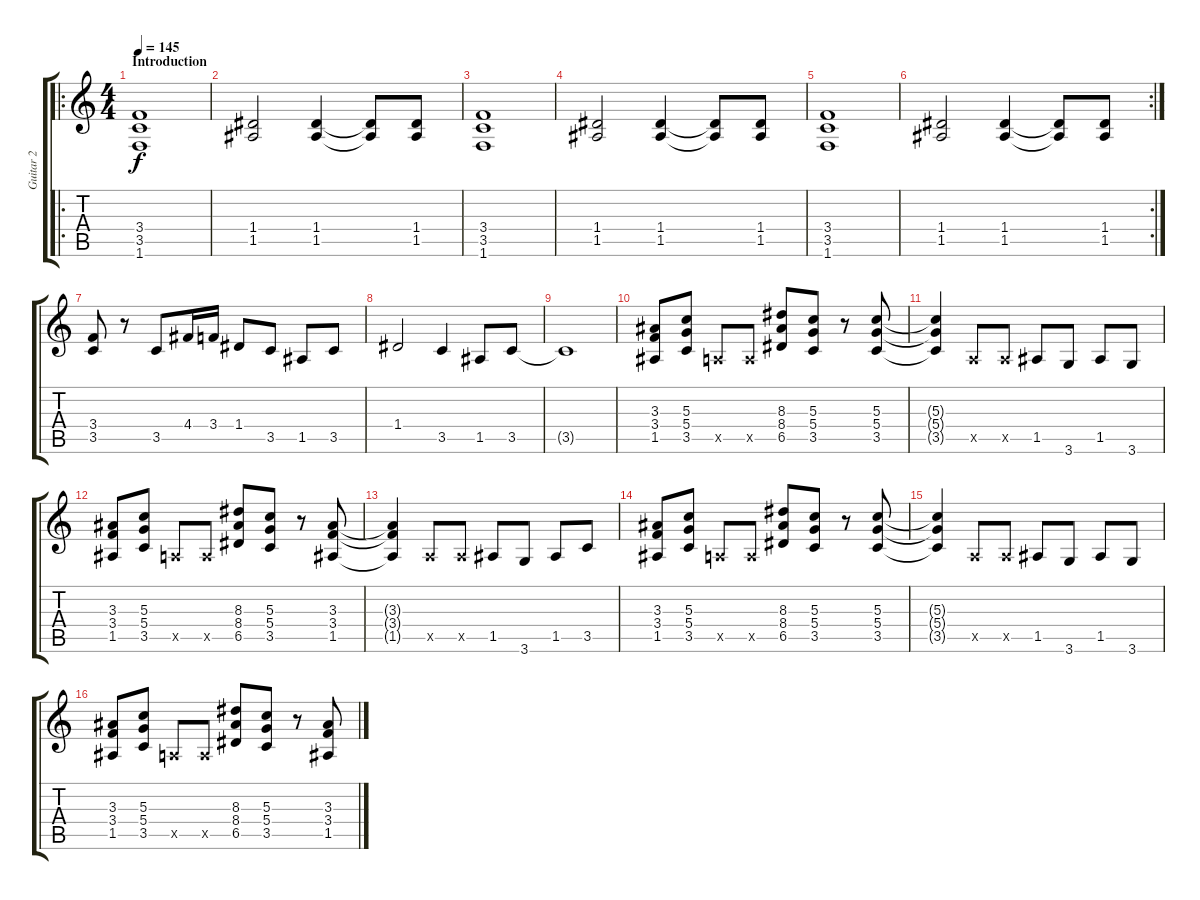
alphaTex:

\track ("Guitar 2" "Guitar 2") {instrument distortionguitar}
\staff {score tabs}
\tuning (E4 B3 G3 D3 A2 E2) {hide}
\ro
\ts (4 4)
\section ("" "Introduction")
\tempo 145
\clef g2
\ks c
(3.4 3.5 1.6).1{dy f volume 16} |
(1.4 1.5).2 (1.4 1.5).4 (1.4{t} 1.5{t}).8 (1.4 1.5).8 |
(3.4 3.5 1.6).1 |
(1.4 1.5).2 (1.4 1.5).4 (1.4{t} 1.5{t}).8 (1.4 1.5).8 |
(3.4 3.5 1.6).1 |
\rc 2
(1.4 1.5).2 (1.4 1.5).4 (1.4{t} 1.5{t}).8 (1.4 1.5).8 |
(3.4 3.5).8 r.8 3.5.8 4.4.16 3.4.16 1.4.8 3.5.8 1.5.8 3.5.8 |
1.4.2 3.5.4 1.5.8 3.5.8 |
3.5{t}.1 |
(3.3 3.4 1.5).8 (5.3 5.4 3.5).8 0.5{x}.8 0.5{x}.8 (8.3 8.4 6.5).8 (5.3 5.4 3.5).8 r.8 (5.3 5.4 3.5).8 |
(5.3{t} 5.4{t} 3.5{t}).4 0.5{x}.8 0.5{x}.8 1.5.8 3.6.8 1.5.8 3.6.8 |
(3.3 3.4 1.5).8 (5.3 5.4 3.5).8 0.5{x}.8 0.5{x}.8 (8.3 8.4 6.5).8 (5.3 5.4 3.5).8 r.8 (3.3 3.4 1.5).8 |
(3.3{t} 3.4{t} 1.5{t}).4 0.5{x}.8 0.5{x}.8 1.5.8 3.6.8 1.5.8 3.5.8 |
(3.3 3.4 1.5).8 (5.3 5.4 3.5).8 0.5{x}.8 0.5{x}.8 (8.3 8.4 6.5).8 (5.3 5.4 3.5).8 r.8 (5.3 5.4 3.5).8 |
(5.3{t} 5.4{t} 3.5{t}).4 0.5{x}.8 0.5{x}.8 1.5.8 3.6.8 1.5.8 3.6.8 |
(3.3 3.4 1.5).8 (5.3 5.4 3.5).8 0.5{x}.8 0.5{x}.8 (8.3 8.4 6.5).8 (5.3 5.4 3.5).8 r.8 (3.3 3.4 1.5).8
